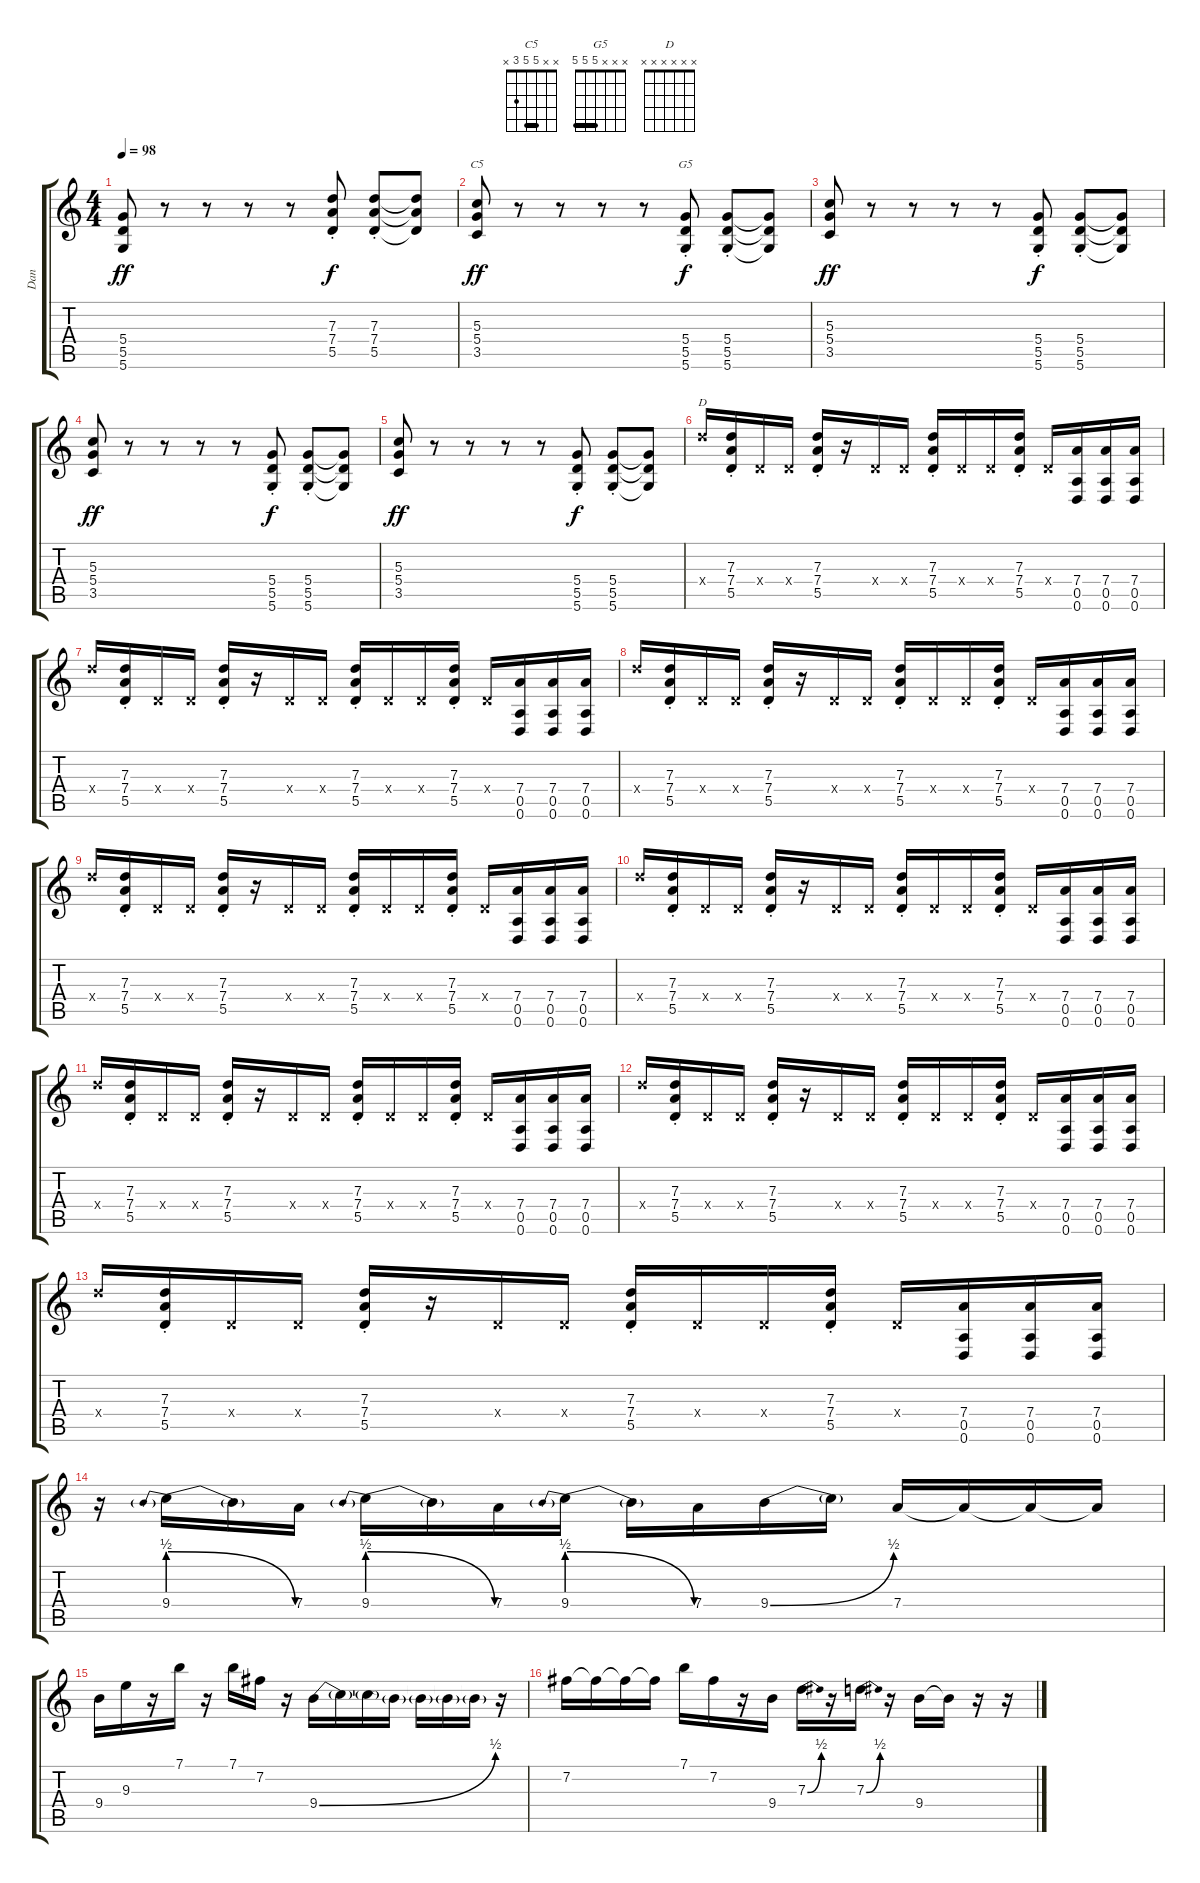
\track ("Dan" "Dan") {instrument overdrivenguitar}
\staff {score tabs}
\tuning (E4 B3 G3 D3 A2 D2) {hide}
\chord ("C5" x x 5 5 3 x) {barre 5}
\chord ("G5" x x x 5 5 5) {barre 5}
\chord ("D" x x x x x x)
\ts (4 4)
\tempo 98
\clef g2
\ks c
(5.4 5.5 5.6).8{dy ff} r.8 r.8 r.8 r.8 (7.3{st} 7.4{st} 5.5{st}).8{dy f} (7.3 7.4{st} 5.5).8 (7.3{t} 7.4{t} 5.5{t}).8 |
(5.3 5.4 3.5).8{ch "C5" dy ff} r.8 r.8 r.8 r.8 (5.4{st} 5.5{st} 5.6{st}).8{ch "G5" dy f} (5.4{st} 5.5 5.6).8 (5.4{t} 5.5{t} 5.6{t}).8 |
(5.3 5.4 3.5).8{dy ff} r.8 r.8 r.8 r.8 (5.4{st} 5.5{st} 5.6{st}).8{dy f} (5.4{st} 5.5 5.6).8 (5.4{t} 5.5{t} 5.6{t}).8 |
(5.3 5.4 3.5).8{dy ff} r.8 r.8 r.8 r.8 (5.4{st} 5.5{st} 5.6{st}).8{dy f} (5.4{st} 5.5 5.6).8 (5.4{t} 5.5{t} 5.6{t}).8 |
(5.3 5.4 3.5).8{dy ff} r.8 r.8 r.8 r.8 (5.4{st} 5.5{st} 5.6{st}).8{dy f} (5.4{st} 5.5 5.6).8 (5.4{t} 5.5{t} 5.6{t}).8 |
12.4{x}.16{ch "D"} (7.3{st} 7.4 5.5).16 0.4{x}.16 0.4{x}.16 (7.3{st} 7.4 5.5).16 r.16 0.4{x}.16 0.4{x}.16 (7.3{st} 7.4 5.5).16 0.4{x}.16 0.4{x}.16 (7.3{st} 7.4 5.5).16 0.4{x}.16 (7.4 0.5 0.6).16 (7.4 0.5 0.6).16 (7.4 0.5 0.6).16 |
12.4{x}.16 (7.3{st} 7.4 5.5).16 0.4{x}.16 0.4{x}.16 (7.3{st} 7.4 5.5).16 r.16 0.4{x}.16 0.4{x}.16 (7.3{st} 7.4 5.5).16 0.4{x}.16 0.4{x}.16 (7.3{st} 7.4 5.5).16 0.4{x}.16 (7.4 0.5 0.6).16 (7.4 0.5 0.6).16 (7.4 0.5 0.6).16 |
12.4{x}.16 (7.3{st} 7.4 5.5).16 0.4{x}.16 0.4{x}.16 (7.3{st} 7.4 5.5).16 r.16 0.4{x}.16 0.4{x}.16 (7.3{st} 7.4 5.5).16 0.4{x}.16 0.4{x}.16 (7.3{st} 7.4 5.5).16 0.4{x}.16 (7.4 0.5 0.6).16 (7.4 0.5 0.6).16 (7.4 0.5 0.6).16 |
12.4{x}.16 (7.3{st} 7.4 5.5).16 0.4{x}.16 0.4{x}.16 (7.3{st} 7.4 5.5).16 r.16 0.4{x}.16 0.4{x}.16 (7.3{st} 7.4 5.5).16 0.4{x}.16 0.4{x}.16 (7.3{st} 7.4 5.5).16 0.4{x}.16 (7.4 0.5 0.6).16 (7.4 0.5 0.6).16 (7.4 0.5 0.6).16 |
12.4{x}.16 (7.3{st} 7.4 5.5).16 0.4{x}.16 0.4{x}.16 (7.3{st} 7.4 5.5).16 r.16 0.4{x}.16 0.4{x}.16 (7.3{st} 7.4 5.5).16 0.4{x}.16 0.4{x}.16 (7.3{st} 7.4 5.5).16 0.4{x}.16 (7.4 0.5 0.6).16 (7.4 0.5 0.6).16 (7.4 0.5 0.6).16 |
12.4{x}.16 (7.3{st} 7.4 5.5).16 0.4{x}.16 0.4{x}.16 (7.3{st} 7.4 5.5).16 r.16 0.4{x}.16 0.4{x}.16 (7.3{st} 7.4 5.5).16 0.4{x}.16 0.4{x}.16 (7.3{st} 7.4 5.5).16 0.4{x}.16 (7.4 0.5 0.6).16 (7.4 0.5 0.6).16 (7.4 0.5 0.6).16 |
12.4{x}.16 (7.3{st} 7.4 5.5).16 0.4{x}.16 0.4{x}.16 (7.3{st} 7.4 5.5).16 r.16 0.4{x}.16 0.4{x}.16 (7.3{st} 7.4 5.5).16 0.4{x}.16 0.4{x}.16 (7.3{st} 7.4 5.5).16 0.4{x}.16 (7.4 0.5 0.6).16 (7.4 0.5 0.6).16 (7.4 0.5 0.6).16 |
12.4{x}.16 (7.3{st} 7.4 5.5).16 0.4{x}.16 0.4{x}.16 (7.3{st} 7.4 5.5).16 r.16 0.4{x}.16 0.4{x}.16 (7.3{st} 7.4 5.5).16 0.4{x}.16 0.4{x}.16 (7.3{st} 7.4 5.5).16 0.4{x}.16 (7.4 0.5 0.6).16 (7.4 0.5 0.6).16 (7.4 0.5 0.6).16 |
r.16 9.4{be (prebendrelease 0 2 60 0)}.16 9.4{t}.16 7.4.16 9.4{be (prebendrelease 0 2 60 0)}.16 9.4{t}.16 7.4.16 9.4{be (prebendrelease 0 2 60 0)}.16 9.4{t}.16 7.4.16 9.4{be (bend 0 0 60 2)}.16 9.4{t}.16 7.4.16 7.4{t}.16 7.4{t}.16 7.4{t}.16 |
9.4.16 9.3.16 r.16 7.1.16 r.16 7.1.16 7.2.16 r.16 9.4{be (bend 0 0 60 2)}.16 9.4{t}.16 9.4{t}.16 9.4{t}.16 9.4{t}.16 9.4{t}.16 9.4{t}.16 r.16 |
7.2.16 7.2{t}.16 7.2{t}.16 7.2{t}.16 7.1.16 7.2.16 r.16 9.4.16 7.3{be (bend 0 0 60 2)}.16 r.16 7.3{be (bend 0 0 60 2)}.16 r.16 9.4.16 9.4{t}.16 r.16 r.16
